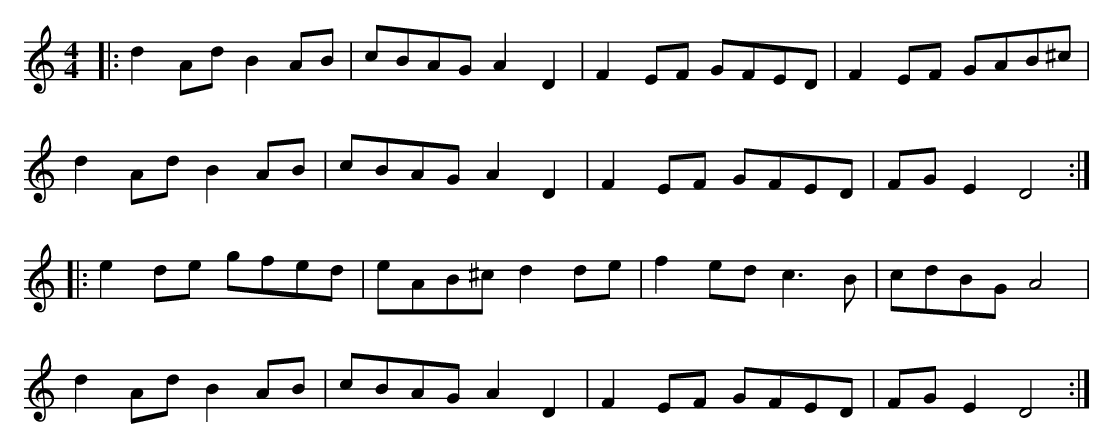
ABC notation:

X:1
M:4/4
K:Ddor
|:d2Ad B2AB|cBAG A2D2|F2EF GFED|F2EF GAB^c|
d2 Ad B2AB|cBAG A2D2|F2EF GFED|FGE2 D4:|
|:e2de gfed|eAB^c d2de|f2ed c3B|cdBG A4|
d2Ad B2AB|cBAG A2D2|F2EF GFED|FGE2 D4:|
